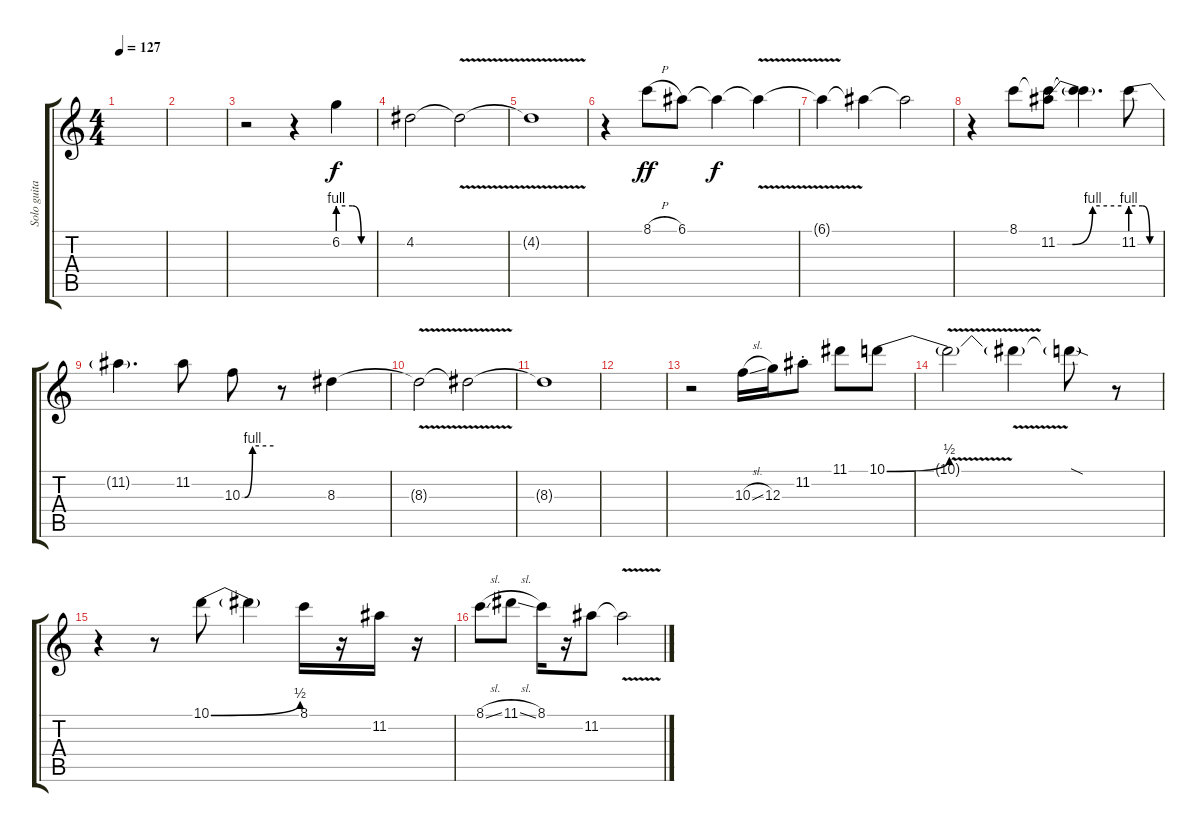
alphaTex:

\track ("Solo guitar" "Solo guita") {instrument distortionguitar}
\staff {score tabs}
\tuning (E4 B3 G3 D3 A2 E2) {hide}
\ts (4 4)
\tempo 127
\clef g2
\ks c
|
|
r.2{volume 16} r.4 6.2{be (custom 0 4 25 4 40 0 60 0)}.4 |
4.2.2 4.2{v t}.2 |
4.2{t}.1{volume 4} |
r.4 8.1{h}.8{dy ff volume 16} 6.1.8 6.1{t}.4{dy f} 6.1{v t}.4 |
6.1{t}.4 6.1{t}.4{volume 4} 6.1{t}.2 |
r.4 8.1.8{volume 16} (8.1{t} 11.2{be (custom 0 0 14 0 33 4 60 4)}).8 (8.1{t} 11.2{t}).4{d} 11.2{be (custom 0 4 25 4 40 0 60 0)}.8 |
11.2{t}.4{d} 11.2.8 10.3{be (custom 0 0 5 0 20 4 60 4)}.8 r.8 8.3.4 |
8.3{v t}.2 8.3{t}.2{volume 9} |
8.3{t}.1 |
|
r.2{volume 16} 10.3{sl}.16 12.3.16 11.2{st}.8 11.1.8 10.1{be (bend 0 0 60 2)}.8 |
10.1{v t}.2 10.1{t}.4 10.1{sod t}.8 r.8 |
r.4 r.8 10.1{be (bend 0 0 60 2)}.8 10.1{t}.4 8.1.16 r.16 11.2.16 r.16 |
8.1{sl}.8 11.1{sl}.8 8.1.16 r.16 11.2.8 11.2{v t}.2
